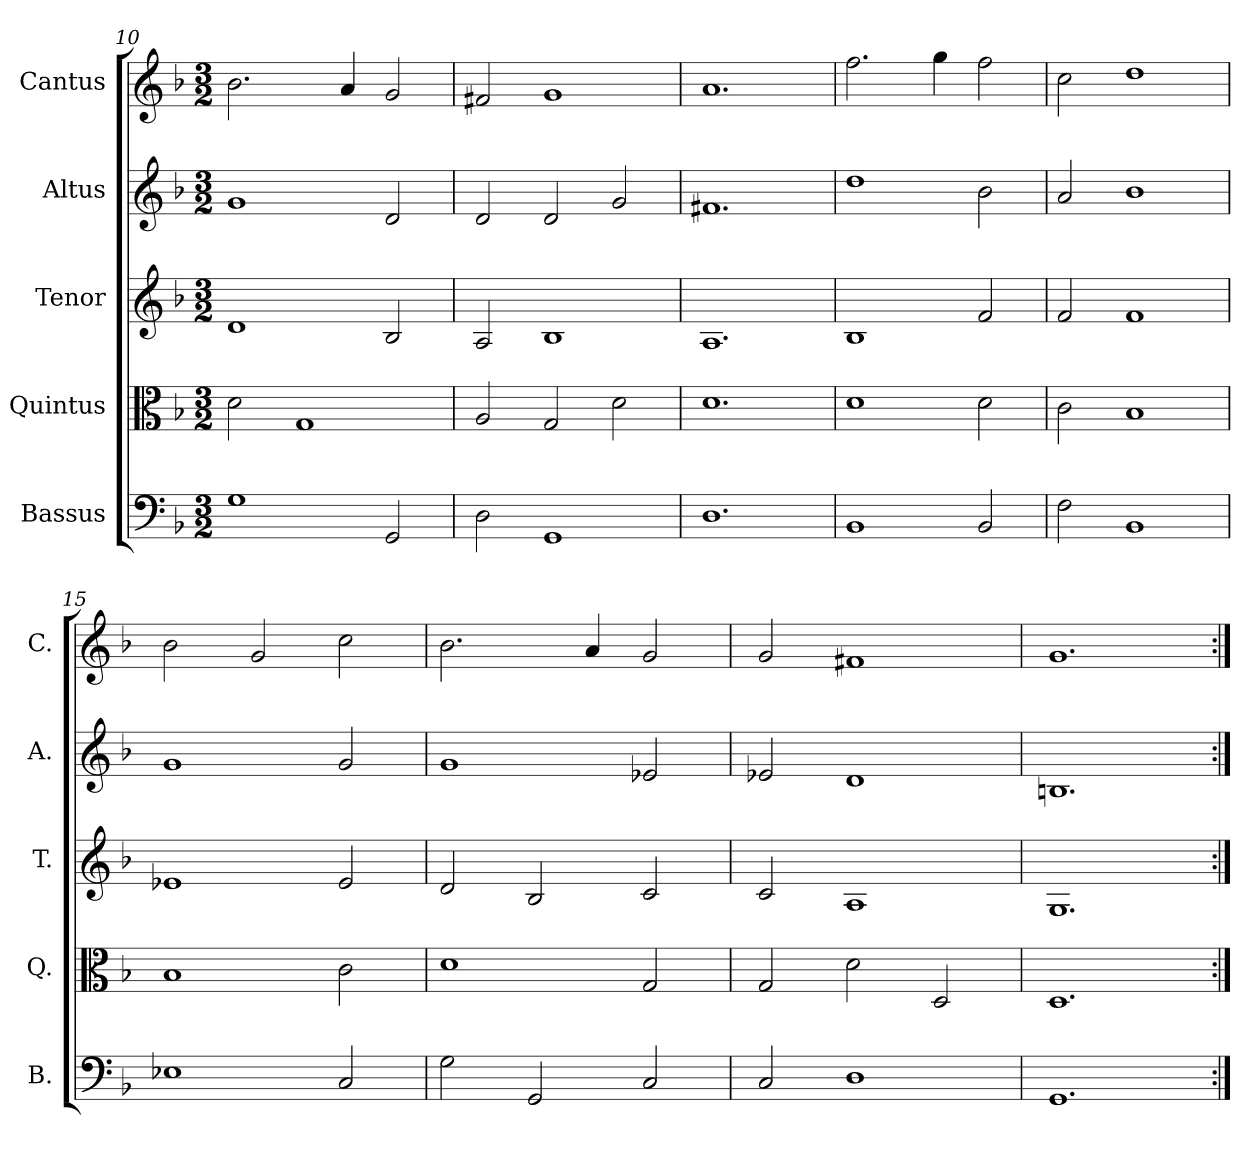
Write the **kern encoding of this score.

**kern	**kern	**kern	**kern	**kern
*part5	*part4	*part3	*part2	*part1
*staff5	*staff4	*staff3	*staff2	*staff1
*I"Bassus	*I"Quintus	*I"Tenor	*I"Altus	*I"Cantus
*I'B.	*I'Q.	*I'T.	*I'A.	*I'C.
*clefF4	*clefC3	*clefG2	*clefG2	*clefG2
*k[b-]	*k[b-]	*k[b-]	*k[b-]	*k[b-]
*F:	*F:	*F:	*F:	*F:
*M3/2	*M3/2	*M3/2	*M3/2	*M3/2
=10	=10	=10	=10	=10
1G	2d\	1d	1g	2.b-\
.	1G	.	.	.
.	.	.	.	4a/
2GG/	.	2B-/	2d/	2g/
!!LO:PB:g=z
=11	=11	=11	=11	=11
2D\	2A/	2A/	2d/	2f#X/
1GG	2G/	1B-	2d/	1g
.	2d\	.	2g/	.
=12	=12	=12	=12	=12
1.D	1.d	1.A	1.f#X	1.a
=13	=13	=13	=13	=13
1BB-	1d	1B-	1dd	2.ff\
.	.	.	.	4gg\
2BB-/	2d\	2f/	2b-\	2ff\
=14	=14	=14	=14	=14
2F\	2c\	2f/	2a/	2cc\
1BB-	1B-	1f	1b-	1dd
!!LO:LB:g=z
=15	=15	=15	=15	=15
1E-X	1B-	1e-X	1g	2b-\
.	.	.	.	2g/
2C/	2c\	2e-/	2g/	2cc\
=16	=16	=16	=16	=16
2G\	1d	2d/	1g	2.b-\
2GG/	.	2B-/	.	.
.	.	.	.	4a/
2C/	2G/	2c/	2e-X/	2g/
=17	=17	=17	=17	=17
2C/	2G/	2c/	2e-/	2g/
1D	2d\	1A	1d	1f#X
.	2D/	.	.	.
=18	=18	=18	=18	=18
1.GG	1.D	1.G	1.Bn	1.g
=:|!	=:|!	=:|!	=:|!	=:|!
*-	*-	*-	*-	*-
